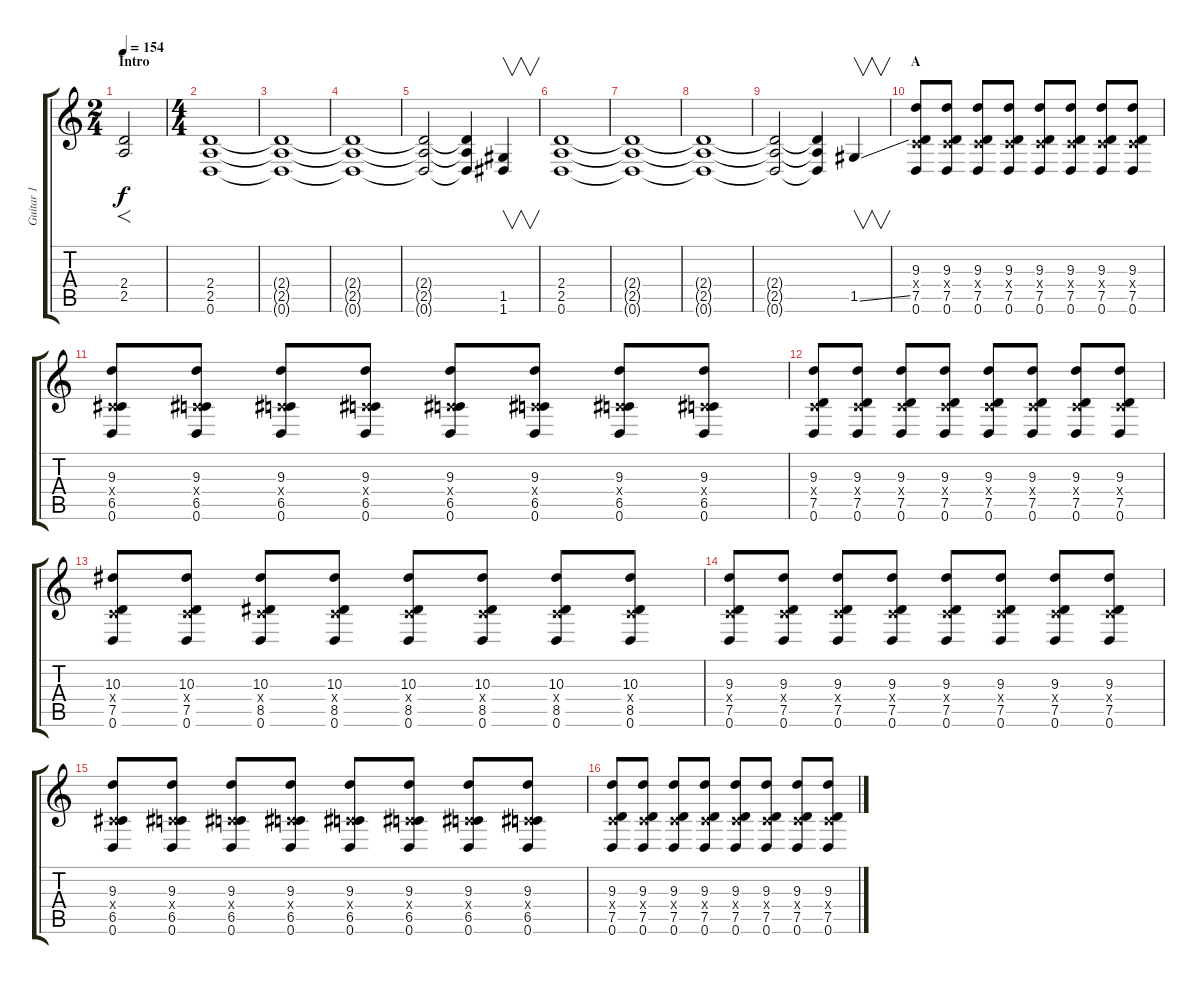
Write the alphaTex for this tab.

\track ("Guitar 1" "Guitar 1") {instrument distortionguitar}
\staff {score tabs}
\tuning (D4 A3 F3 C3 G2 D2) {hide}
\ts (2 4)
\section ("" "Intro")
\tempo 154
\clef g2
\ks c
(2.4 2.5).2{f dy f instrument distortionguitar} |
\ts (4 4)
(2.4 2.5 0.6).1 |
(2.4{t} 2.5{t} 0.6{t}).1 |
(2.4{t} 2.5{t} 0.6{t}).1 |
(2.4{t} 2.5{t} 0.6{t}).2 (2.4{t} 2.5{t} 0.6{t}).4 (1.5 1.6).4{v} |
(2.4 2.5 0.6).1 |
(2.4{t} 2.5{t} 0.6{t}).1 |
(2.4{t} 2.5{t} 0.6{t}).1 |
(2.4{t} 2.5{t} 0.6{t}).2 (2.4{t} 2.5{t} 0.6{t}).4 1.5{ss}.4{v} |
\section ("" "A")
(9.3 0.4{x} 7.5 0.6).8 (9.3 0.4{x} 7.5 0.6).8 (9.3 0.4{x} 7.5 0.6).8 (9.3 0.4{x} 7.5 0.6).8 (9.3 0.4{x} 7.5 0.6).8 (9.3 0.4{x} 7.5 0.6).8 (9.3 0.4{x} 7.5 0.6).8 (9.3 0.4{x} 7.5 0.6).8 |
(9.3 0.4{x} 6.5 0.6).8 (9.3 0.4{x} 6.5 0.6).8 (9.3 0.4{x} 6.5 0.6).8 (9.3 0.4{x} 6.5 0.6).8 (9.3 0.4{x} 6.5 0.6).8 (9.3 0.4{x} 6.5 0.6).8 (9.3 0.4{x} 6.5 0.6).8 (9.3 0.4{x} 6.5 0.6).8 |
(9.3 0.4{x} 7.5 0.6).8 (9.3 0.4{x} 7.5 0.6).8 (9.3 0.4{x} 7.5 0.6).8 (9.3 0.4{x} 7.5 0.6).8 (9.3 0.4{x} 7.5 0.6).8 (9.3 0.4{x} 7.5 0.6).8 (9.3 0.4{x} 7.5 0.6).8 (9.3 0.4{x} 7.5 0.6).8 |
(10.3 0.4{x} 7.5 0.6).8 (10.3 0.4{x} 7.5 0.6).8 (10.3 0.4{x} 8.5 0.6).8 (10.3 0.4{x} 8.5 0.6).8 (10.3 0.4{x} 8.5 0.6).8 (10.3 0.4{x} 8.5 0.6).8 (10.3 0.4{x} 8.5 0.6).8 (10.3 0.4{x} 8.5 0.6).8 |
(9.3 0.4{x} 7.5 0.6).8 (9.3 0.4{x} 7.5 0.6).8 (9.3 0.4{x} 7.5 0.6).8 (9.3 0.4{x} 7.5 0.6).8 (9.3 0.4{x} 7.5 0.6).8 (9.3 0.4{x} 7.5 0.6).8 (9.3 0.4{x} 7.5 0.6).8 (9.3 0.4{x} 7.5 0.6).8 |
(9.3 0.4{x} 6.5 0.6).8 (9.3 0.4{x} 6.5 0.6).8 (9.3 0.4{x} 6.5 0.6).8 (9.3 0.4{x} 6.5 0.6).8 (9.3 0.4{x} 6.5 0.6).8 (9.3 0.4{x} 6.5 0.6).8 (9.3 0.4{x} 6.5 0.6).8 (9.3 0.4{x} 6.5 0.6).8 |
(9.3 0.4{x} 7.5 0.6).8 (9.3 0.4{x} 7.5 0.6).8 (9.3 0.4{x} 7.5 0.6).8 (9.3 0.4{x} 7.5 0.6).8 (9.3 0.4{x} 7.5 0.6).8 (9.3 0.4{x} 7.5 0.6).8 (9.3 0.4{x} 7.5 0.6).8 (9.3 0.4{x} 7.5 0.6).8
